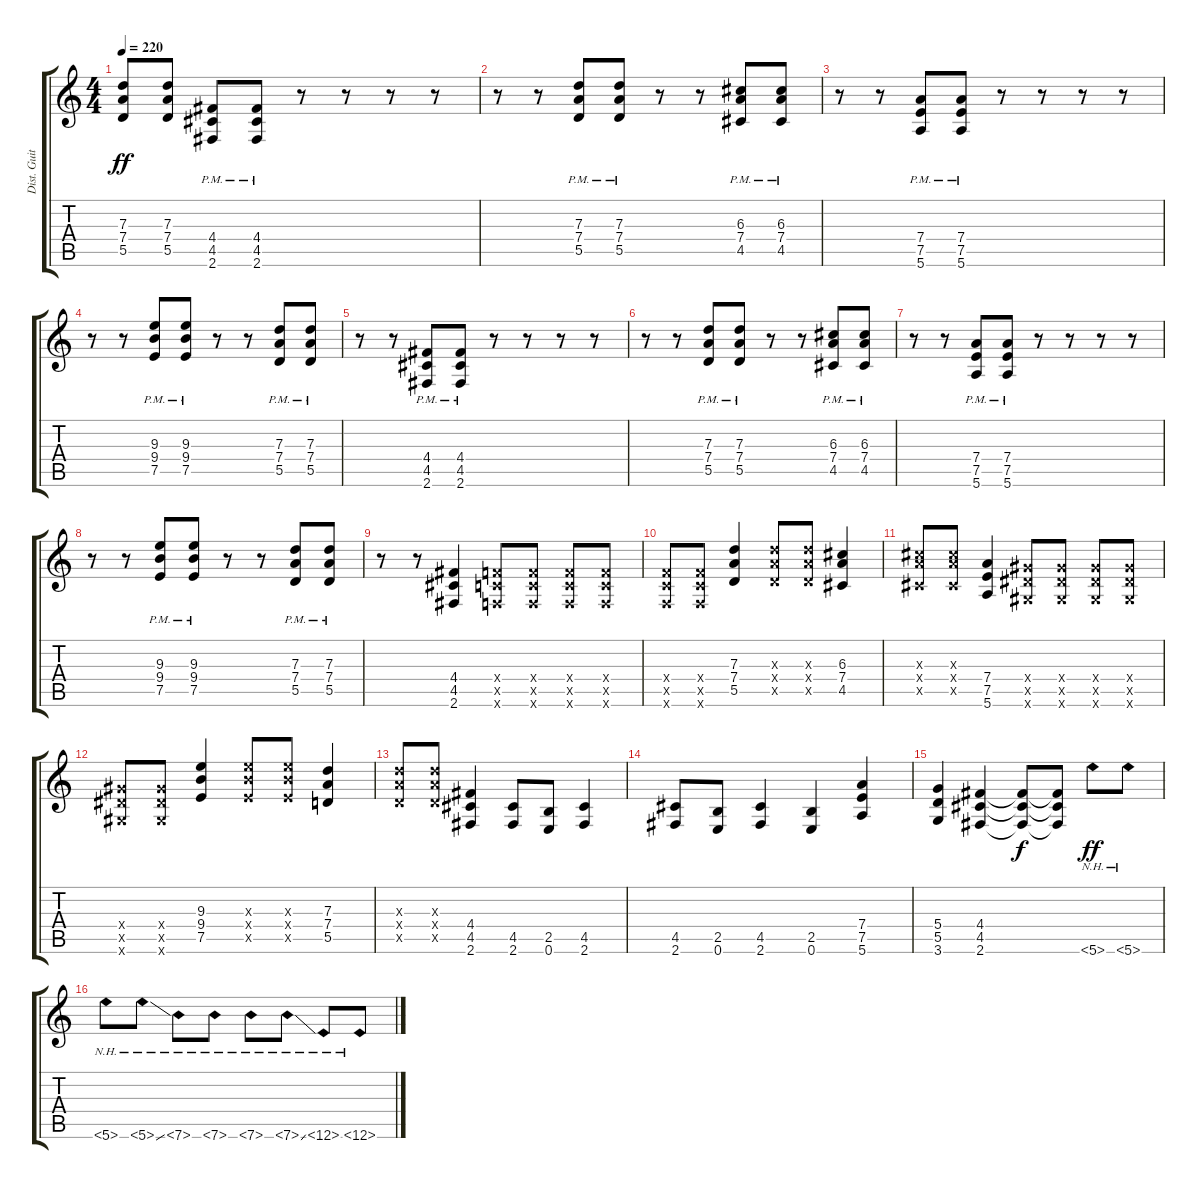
\track ("Dist. Guitar 2" "Dist. Guit") {instrument distortionguitar}
\staff {score tabs}
\tuning (E4 B3 G3 D3 A2 E2) {hide}
\ts (4 4)
\tempo 220
\clef g2
\ks c
(7.3 7.4 5.5).8{dy ff} (7.3 7.4 5.5).8 (4.4{pm} 4.5{pm} 2.6{pm}).8 (4.4{pm} 4.5{pm} 2.6{pm}).8 r.8 r.8 r.8 r.8 |
r.8 r.8 (7.3{pm} 7.4{pm} 5.5{pm}).8 (7.3{pm} 7.4{pm} 5.5{pm}).8 r.8 r.8 (6.3{pm} 7.4{pm} 4.5{pm}).8 (6.3{pm} 7.4{pm} 4.5{pm}).8 |
r.8 r.8 (7.4{pm} 7.5{pm} 5.6{pm}).8 (7.4{pm} 7.5{pm} 5.6{pm}).8 r.8 r.8 r.8 r.8 |
r.8 r.8 (9.3{pm} 9.4{pm} 7.5{pm}).8 (9.3{pm} 9.4{pm} 7.5{pm}).8 r.8 r.8 (7.3{pm} 7.4{pm} 5.5{pm}).8 (7.3{pm} 7.4{pm} 5.5{pm}).8 |
r.8 r.8 (4.4{pm} 4.5{pm} 2.6{pm}).8 (4.4{pm} 4.5{pm} 2.6{pm}).8 r.8 r.8 r.8 r.8 |
r.8 r.8 (7.3{pm} 7.4{pm} 5.5{pm}).8 (7.3{pm} 7.4{pm} 5.5{pm}).8 r.8 r.8 (6.3{pm} 7.4{pm} 4.5{pm}).8 (6.3{pm} 7.4{pm} 4.5{pm}).8 |
r.8 r.8 (7.4{pm} 7.5{pm} 5.6{pm}).8 (7.4{pm} 7.5{pm} 5.6{pm}).8 r.8 r.8 r.8 r.8 |
r.8 r.8 (9.3{pm} 9.4{pm} 7.5{pm}).8 (9.3{pm} 9.4{pm} 7.5{pm}).8 r.8 r.8 (7.3{pm} 7.4{pm} 5.5{pm}).8 (7.3{pm} 7.4{pm} 5.5{pm}).8 |
r.8 r.8 (4.4 4.5 2.6).4 (3.4{x} 3.5{x} 1.6{x}).8 (3.4{x} 3.5{x} 1.6{x}).8 (3.4{x} 3.5{x} 1.6{x}).8 (3.4{x} 3.5{x} 1.6{x}).8 |
(3.4{x} 3.5{x} 1.6{x}).8 (3.4{x} 3.5{x} 1.6{x}).8 (7.3 7.4 5.5).4 (7.3{x} 7.4{x} 5.5{x}).8 (7.3{x} 7.4{x} 5.5{x}).8 (6.3 7.4 4.5).4 |
(6.3{x} 7.4{x} 4.5{x}).8 (6.3{x} 7.4{x} 4.5{x}).8 (7.4 7.5 5.6).4 (6.4{x} 6.5{x} 4.6{x}).8 (6.4{x} 6.5{x} 4.6{x}).8 (6.4{x} 6.5{x} 4.6{x}).8 (6.4{x} 6.5{x} 4.6{x}).8 |
(6.4{x} 6.5{x} 4.6{x}).8 (6.4{x} 6.5{x} 4.6{x}).8 (9.3 9.4 7.5).4 (9.3{x} 9.4{x} 7.5{x}).8 (9.3{x} 9.4{x} 7.5{x}).8 (7.3 7.4 5.5).4 |
(7.3{x} 7.4{x} 5.5{x}).8 (7.3{x} 7.4{x} 5.5{x}).8 (4.4 4.5 2.6).4 (4.5 2.6).8 (2.5 0.6).8 (4.5 2.6).4 |
(4.5 2.6).8 (2.5 0.6).8 (4.5 2.6).4 (2.5 0.6).4 (7.4 7.5 5.6).4 |
(5.4 5.5 3.6).4 (4.4 4.5 2.6).4 (4.4{t} 4.5{t} 2.6{t}).8{dy f} (4.4{t} 4.5{t} 2.6{t}).8 5.6{nh}.8{dy ff} 5.6{nh}.8 |
5.6{nh}.8 5.6{nh ss}.8 7.6{nh}.8 7.6{nh}.8 7.6{nh}.8 7.6{nh ss}.8 12.6{nh}.8 12.6{nh}.8
